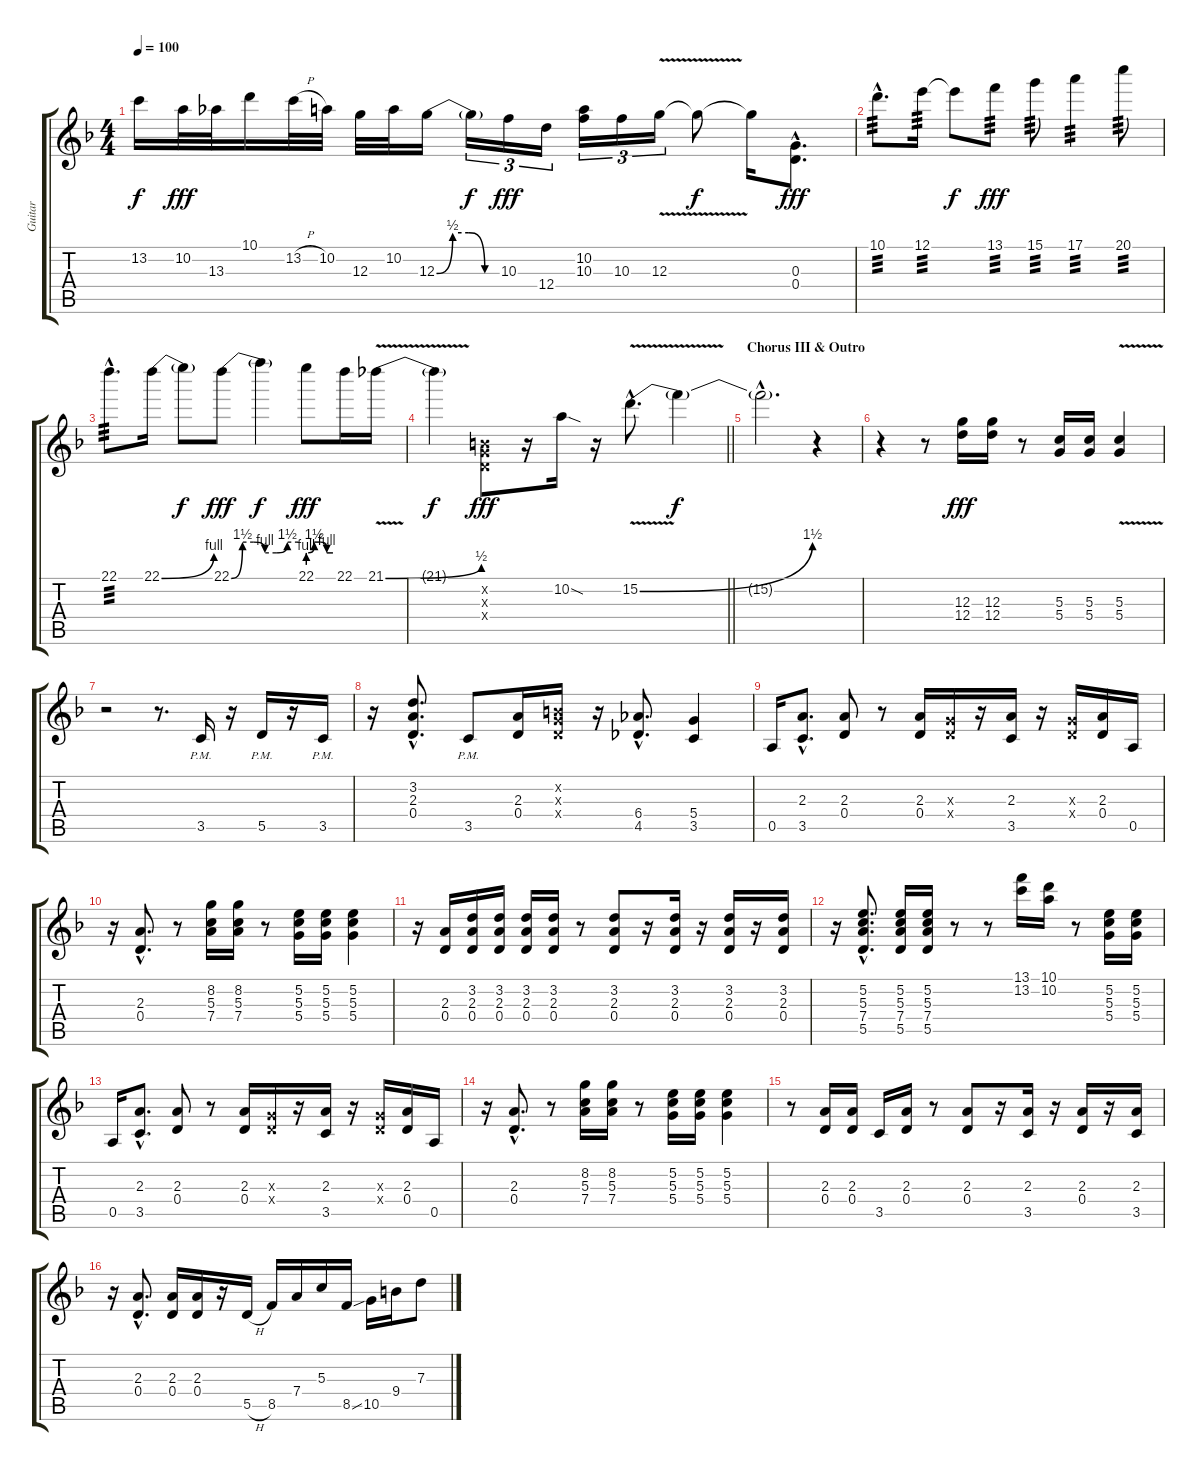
\track ("Guitar" "Guitar") {instrument distortionguitar}
\staff {score tabs}
\tuning (E4 B3 G3 D3 A2 E2) {hide}
\ts (4 4)
\tempo 100
\clef g2
\ks f
13.2{t}.16{dy f} 10.2.32{dy fff} 13.3.32 10.1.16 13.2{h}.32 10.2.32 12.3.32 10.2.32 12.3{be (custom 0 0 15 2 30 2 45 0 60 0)}.16 12.3{t}.16{tu (3 2) dy f} 10.3.16{tu (3 2) dy fff} 12.4.16{tu (3 2)} (10.2 10.3).16{tu (3 2)} 10.3.16{tu (3 2)} 12.3{v}.16{tu (3 2)} 12.3{t}.8{dy f} 12.3{t}.16 (0.3{hac} 0.4{hac}).8{d dy fff} |
10.1{hac}.8{d tp 3} 12.1.16{tp 3} 12.1{t}.8{dy f} 13.1.8{tp 3 dy fff} 15.1.8{tp 3} 17.1.4{tp 3} 20.1.8{tp 3} |
22.1{hac}.8{d tp 3} 22.1{be (bend 0 0 60 4)}.16 22.1{t}.8{dy f} 22.1{be (custom 0 0 10 6 20 6 30 4 40 4 50 6 60 6)}.8{dy fff} 22.1{t}.4{dy f} 22.1{be (custom 0 4 15 6 30 6 45 4 60 4)}.8{dy fff} 22.1.16 21.1{be (bend 0 0 60 2) v}.16 |
\barLineRight lightlight
21.1{t}.4{dy f} (0.2{x} 0.3{x} 0.4{x}).8{dy fff} r.16 10.2{sod}.16 r.16 15.2{be (bend 0 0 60 6) v hac}.8{d} 15.2{t}.4{dy f} |
\section ("" "Chorus III & Outro")
15.2{hac t}.2{d} r.4 |
r.4 r.8 (12.3 12.4).16{dy fff} (12.3 12.4).16 r.8 (5.3 5.4).16 (5.3 5.4).16 (5.3{v} 5.4{v}).4 |
r.2 r.8{d} 3.5{pm}.16 r.16 5.5{pm}.16 r.16 3.5{pm}.16 |
r.16 (3.2{hac} 2.3{hac} 0.4{hac}).8{d} 3.5{pm}.8 (2.3 0.4).16 (0.2{x} 0.3{x} 0.4{x}).16 r.16 (6.4{hac} 4.5{hac}).8{d} (5.4 3.5).4 |
0.5.16 (2.3{hac} 3.5{hac}).8{d} (2.3 0.4).8 r.8 (2.3 0.4).16 (0.3{x} 0.4{x}).16 r.16 (2.3 3.5).16 r.16 (0.3{x} 0.4{x}).16 (2.3 0.4).16 0.5.16 |
r.16 (2.3{hac} 0.4{hac}).8{d} r.8 (8.2 5.3 7.4).16 (8.2 5.3 7.4).16 r.8 (5.2 5.3 5.4).16 (5.2 5.3 5.4).16 (5.2 5.3 5.4).4 |
r.16 (2.3 0.4).16 (3.2 2.3 0.4).16 (3.2 2.3 0.4).16 (3.2 2.3 0.4).16 (3.2 2.3 0.4).16 r.8 (3.2 2.3 0.4).8 r.16 (3.2 2.3 0.4).16 r.16 (3.2 2.3 0.4).16 r.16 (3.2 2.3 0.4).16 |
r.16 (5.2{hac} 5.3{hac} 7.4{hac} 5.5{hac}).8{d} (5.2 5.3 7.4 5.5).16 (5.2 5.3 7.4 5.5).16 r.8 r.8 (13.1 13.2).16 (10.1 10.2).16 r.8 (5.2 5.3 5.4).16 (5.2 5.3 5.4).16 |
0.5.16 (2.3{hac} 3.5{hac}).8{d} (2.3 0.4).8 r.8 (2.3 0.4).16 (0.3{x} 0.4{x}).16 r.16 (2.3 3.5).16 r.16 (0.3{x} 0.4{x}).16 (2.3 0.4).16 0.5.16 |
r.16 (2.3{hac} 0.4{hac}).8{d} r.8 (8.2 5.3 7.4).16 (8.2 5.3 7.4).16 r.8 (5.2 5.3 5.4).16 (5.2 5.3 5.4).16 (5.2 5.3 5.4).4 |
r.8 (2.3 0.4).16 (2.3 0.4).16 3.5.16 (2.3 0.4).16 r.8 (2.3 0.4).8 r.16 (2.3 3.5).16 r.16 (2.3 0.4).16 r.16 (2.3 3.5).16 |
r.16 (2.3{hac} 0.4{hac}).8{d} (2.3 0.4).16 (2.3 0.4).16 r.16 5.5{h}.16 8.5.16 7.4.16 5.3.16 8.5{ss}.16 10.5.16 9.4.16 7.3.8
